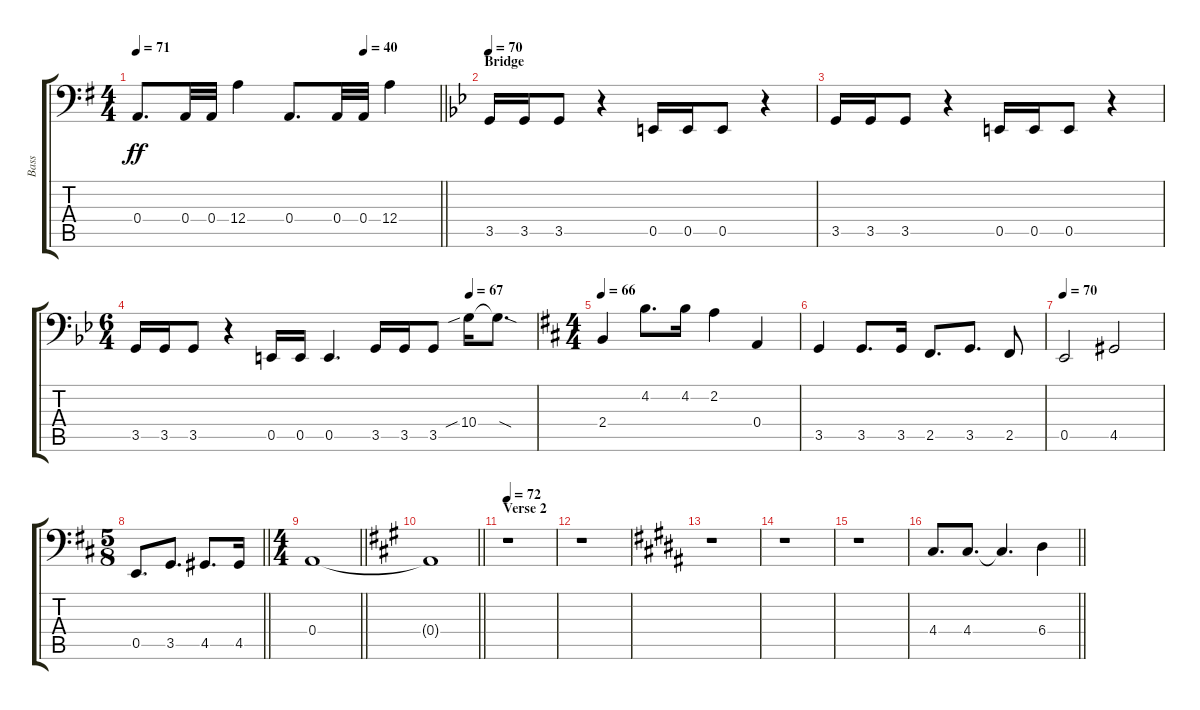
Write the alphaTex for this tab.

\track ("Bass" "Bass") {instrument electricbassfinger}
\staff {score tabs}
\tuning (B2 G2 D2 A1 E1 B0) {hide}
\ts (4 4)
\tempo 71
\tempo (40 0.75)
\clef f4
\barLineRight lightlight
\ks g
0.4.8{d dy ff} 0.4.32 0.4.32 12.4.4 0.4.8{d} 0.4.32 0.4.32 12.4.4 |
\section ("" "Bridge")
\tempo 70
\ks bb
3.5.16 3.5.16 3.5.8 r.4 0.5.16 0.5.16 0.5.8 r.4 |
3.5.16 3.5.16 3.5.8 r.4 0.5.16 0.5.16 0.5.8 r.4 |
\ts (6 4)
\tempo (67 0.8333333333333334)
3.5.16 3.5.16 3.5.8 r.4 0.5.16 0.5.16 0.5.4{d} 3.5.16 3.5.16 3.5.8 10.4{sib}.16 10.4{sod t}.8{d} |
\ts (4 4)
\tempo 66
\ks d
2.4.4 4.2.8{d} 4.2.16 2.2.4 0.4.4 |
3.5.4 3.5.8{d} 3.5.16 2.5.8{d} 3.5.8{d} 2.5.8 |
\tempo 70
0.5.2 4.5.2 |
\ts (5 8)
\barLineRight lightlight
0.5.8{d} 3.5.8{d} 4.5.8{d} 4.5.16 |
\ts (4 4)
\barLineRight lightlight
0.4.1 |
\barLineRight lightlight
\ks a
0.4{t}.1 |
\section ("" "Verse 2")
\tempo 72
r.1 |
r.1 |
\ks b
r.1 |
r.1 |
r.1 |
\barLineRight lightlight
4.4.8{d} 4.4.8{d} 4.4{t}.4{d} 6.4.4
